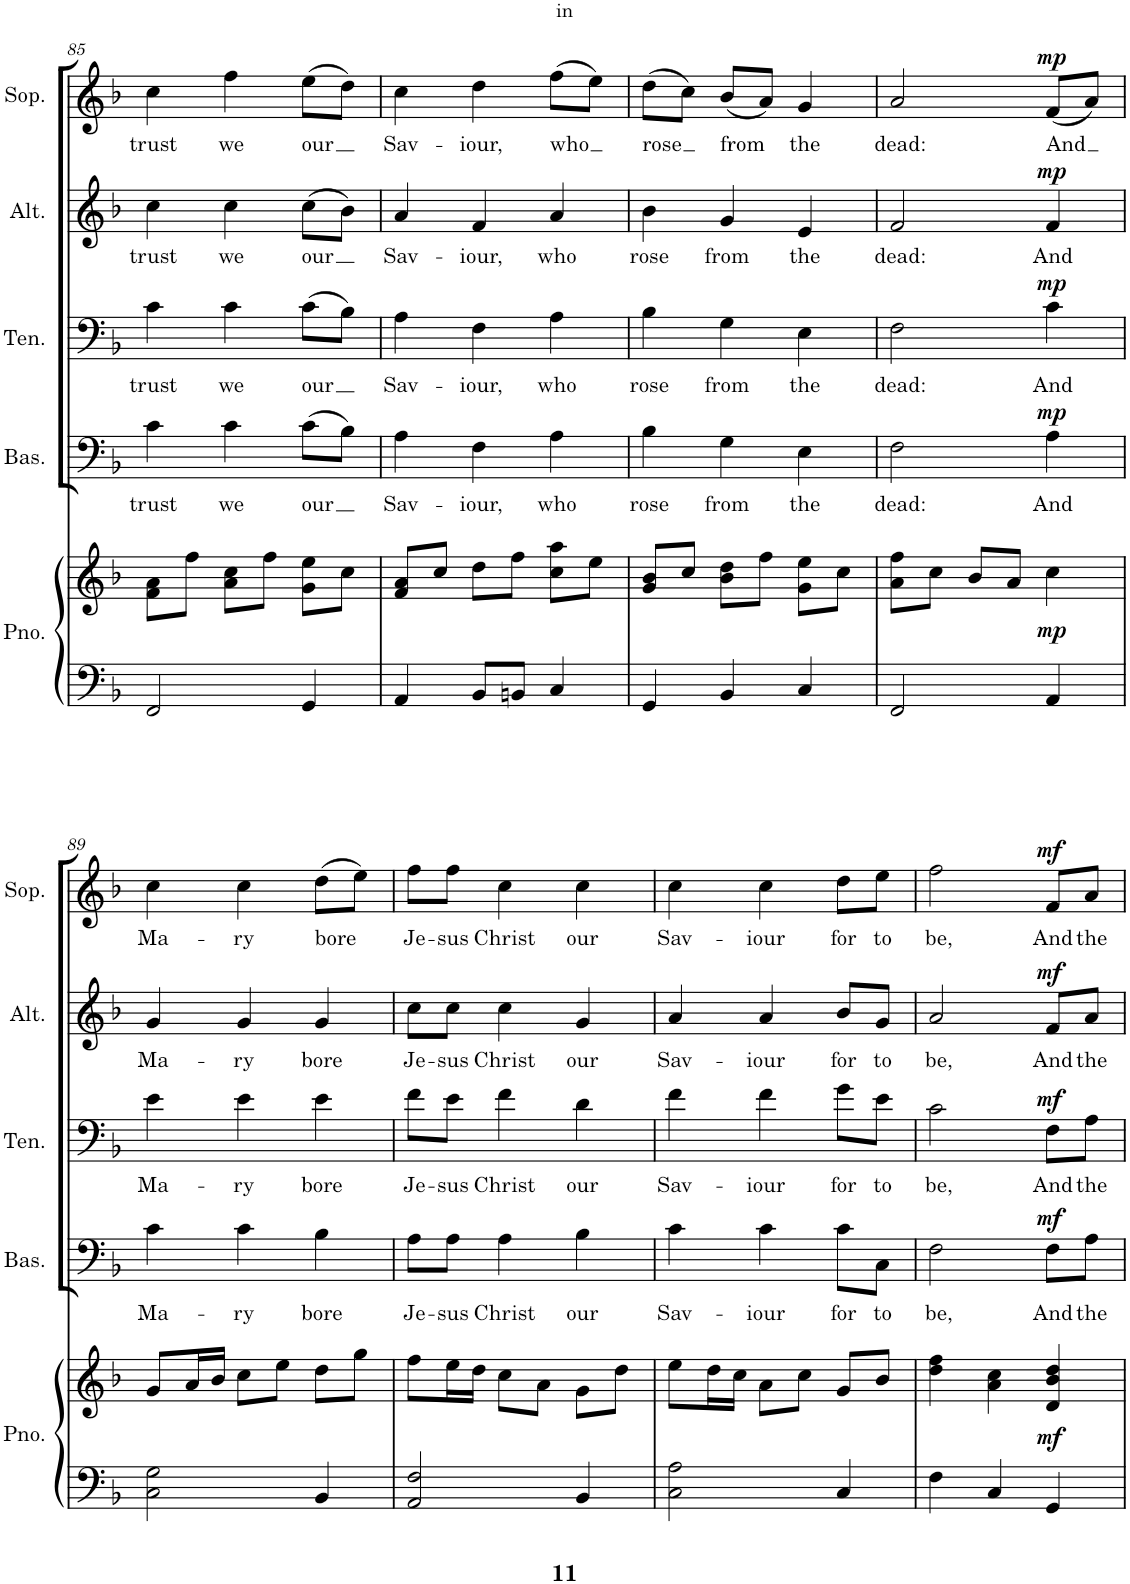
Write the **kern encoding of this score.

**kern	**kern	**dynam	**kern	**text	**dynam	**kern	**text	**dynam	**kern	**text	**dynam	**kern	**text	**dynam
*part5	*part5	*part5	*part4	*part4	*part4	*part3	*part3	*part3	*part2	*part2	*part2	*part1	*part1	*part1
*staff6	*staff5	*staff5/6	*staff4	*staff4	*staff4	*staff3	*staff3	*staff3	*staff2	*staff2	*staff2	*staff1	*staff1	*staff1
*I"Piano	*	*	*I"Bass	*	*	*I"Tenor	*	*	*I"Alto	*	*	*I"Soprano	*	*
*I'Pno.	*	*	*I'Bas.	*	*	*I'Ten.	*	*	*I'Alt.	*	*	*I'Sop.	*	*
!!LO:PB:g=z
*clefF4	*clefG2	*	*clefF4	*	*	*clefF4	*	*	*clefG2	*	*	*clefG2	*	*
*k[b-]	*k[b-]	*	*k[b-]	*	*	*k[b-]	*	*	*k[b-]	*	*	*k[b-]	*	*
*M3/4	*M3/4	*	*M3/4	*	*	*M3/4	*	*	*M3/4	*	*	*M3/4	*	*
=85	=85	=85	=85	=85	=85	=85	=85	=85	=85	=85	=85	=85	=85	=85
!	!	!	!	!LO:LY:b	!	!	!LO:LY:b	!	!	!LO:LY:b	!	!	!LO:LY:b	!
2FF/	8f\ 8a\L	.	4c\	trust	.	4c\	trust	.	4cc\	trust	.	4cc\	trust	.
.	8ff\J	.	.	.	.	.	.	.	.	.	.	.	.	.
!	!	!	!	!LO:LY:b	!	!	!LO:LY:b	!	!	!LO:LY:b	!	!	!LO:LY:b	!
.	8a\ 8cc\L	.	4c\	we	.	4c\	we	.	4cc\	we	.	4ff\	we	.
.	8ff\J	.	.	.	.	.	.	.	.	.	.	.	.	.
!	!	!	!	!LO:LY:b	!	!	!LO:LY:b	!	!	!LO:LY:b	!	!	!LO:LY:b	!
4GG/	8g\ 8ee\L	.	(8c\L	our	.	(8c\L	our	.	(8cc\L	our	.	(8ee\L	our	.
.	8cc\J	.	8B-\J)	.	.	8B-\J)	.	.	8b-\J)	.	.	8dd\J)	.	.
=86	=86	=86	=86	=86	=86	=86	=86	=86	=86	=86	=86	=86	=86	=86
!	!	!	!	!LO:LY:b	!	!	!LO:LY:b	!	!	!LO:LY:b	!	!	!LO:LY:b	!
4AA/	8f/ 8a/L	.	4A\	Sav-	.	4A\	Sav-	.	4a/	Sav-	.	4cc\	Sav-	.
.	8cc/J	.	.	.	.	.	.	.	.	.	.	.	.	.
!	!	!	!	!LO:LY:b	!	!	!LO:LY:b	!	!	!LO:LY:b	!	!	!LO:LY:b	!
8BB-/L	8dd\L	.	4F\	-iour,	.	4F\	-iour,	.	4f/	-iour,	.	4dd\	-iour,	.
8BBn/J	8ff\J	.	.	.	.	.	.	.	.	.	.	.	.	.
!	!	!	!	!LO:LY:b	!	!	!LO:LY:b	!	!	!LO:LY:b	!	!	!LO:LY:b	!
4C/	8cc\ 8aa\L	.	4A\	who	.	4A\	who	.	4a/	who	.	(8ff\L	who	.
.	8ee\J	.	.	.	.	.	.	.	.	.	.	8ee\J)	.	.
=87	=87	=87	=87	=87	=87	=87	=87	=87	=87	=87	=87	=87	=87	=87
!	!	!	!	!LO:LY:b	!	!	!LO:LY:b	!	!	!LO:LY:b	!	!	!LO:LY:b	!
4GG/	8g/ 8b-/L	.	4B-\	rose	.	4B-\	rose	.	4b-\	rose	.	(8dd\L	rose	.
.	8cc/J	.	.	.	.	.	.	.	.	.	.	8cc\J)	.	.
!	!	!	!	!LO:LY:b	!	!	!LO:LY:b	!	!	!LO:LY:b	!	!	!LO:LY:b	!
4BB-/	8b-\ 8dd\L	.	4G\	from	.	4G\	from	.	4g/	from	.	(8b-/L	from	.
.	8ff\J	.	.	.	.	.	.	.	.	.	.	8a/J)	.	.
!	!	!	!	!LO:LY:b	!	!	!LO:LY:b	!	!	!LO:LY:b	!	!	!LO:LY:b	!
4C/	8g\ 8ee\L	.	4E\	the	.	4E\	the	.	4e/	the	.	4g/	the	.
.	8cc\J	.	.	.	.	.	.	.	.	.	.	.	.	.
=88	=88	=88	=88	=88	=88	=88	=88	=88	=88	=88	=88	=88	=88	=88
!	!	!	!	!LO:LY:b	!	!	!LO:LY:b	!	!	!LO:LY:b	!	!	!LO:LY:b	!
2FF/	8a\ 8ff\L	.	2F\	dead:	.	2F\	dead:	.	2f/	dead:	.	2a/	dead:	.
.	8cc\J	.	.	.	.	.	.	.	.	.	.	.	.	.
.	8b-/L	.	.	.	.	.	.	.	.	.	.	.	.	.
.	8a/J	.	.	.	.	.	.	.	.	.	.	.	.	.
!	!	!LO:DY:b	!	!LO:LY:b	!LO:DY:a	!	!LO:LY:b	!LO:DY:a	!	!LO:LY:b	!LO:DY:a	!	!LO:LY:b	!LO:DY:a
4AA/	4cc\	mp	4A\	And	mp	4c\	And	mp	4f/	And	mp	(8f/L	And	mp
.	.	.	.	.	.	.	.	.	.	.	.	8a/J)	.	.
!!LO:LB:g=z
=89	=89	=89	=89	=89	=89	=89	=89	=89	=89	=89	=89	=89	=89	=89
!	!	!	!	!LO:LY:b	!	!	!LO:LY:b	!	!	!LO:LY:b	!	!	!LO:LY:b	!
2C\ 2G\	8g/L	.	4c\	Ma-	.	4e\	Ma-	.	4g/	Ma-	.	4cc\	Ma-	.
.	16a/L	.	.	.	.	.	.	.	.	.	.	.	.	.
.	16b-/JJ	.	.	.	.	.	.	.	.	.	.	.	.	.
!	!	!	!	!LO:LY:b	!	!	!LO:LY:b	!	!	!LO:LY:b	!	!	!LO:LY:b	!
.	8cc\L	.	4c\	-ry	.	4e\	-ry	.	4g/	-ry	.	4cc\	-ry	.
.	8ee\J	.	.	.	.	.	.	.	.	.	.	.	.	.
!	!	!	!	!LO:LY:b	!	!	!LO:LY:b	!	!	!LO:LY:b	!	!	!LO:LY:b	!
4BB-/	8dd\L	.	4B-\	bore	.	4e\	bore	.	4g/	bore	.	(8dd\L	bore	.
.	8gg\J	.	.	.	.	.	.	.	.	.	.	8ee\J)	.	.
=90	=90	=90	=90	=90	=90	=90	=90	=90	=90	=90	=90	=90	=90	=90
!	!	!	!	!LO:LY:b	!	!	!LO:LY:b	!	!	!LO:LY:b	!	!	!LO:LY:b	!
2AA/ 2F/	8ff\L	.	8A\L	Je-	.	8f\L	Je-	.	8cc\L	Je-	.	8ff\L	Je-	.
!	!	!	!	!LO:LY:b	!	!	!LO:LY:b	!	!	!LO:LY:b	!	!	!LO:LY:b	!
.	16ee\L	.	8A\J	-sus	.	8e\J	-sus	.	8cc\J	-sus	.	8ff\J	-sus	.
.	16dd\JJ	.	.	.	.	.	.	.	.	.	.	.	.	.
!	!	!	!	!LO:LY:b	!	!	!LO:LY:b	!	!	!LO:LY:b	!	!	!LO:LY:b	!
.	8cc\L	.	4A\	Christ	.	4f\	Christ	.	4cc\	Christ	.	4cc\	Christ	.
.	8a\J	.	.	.	.	.	.	.	.	.	.	.	.	.
!	!	!	!	!LO:LY:b	!	!	!LO:LY:b	!	!	!LO:LY:b	!	!	!LO:LY:b	!
4BB-/	8g\L	.	4B-\	our	.	4d\	our	.	4g/	our	.	4cc\	our	.
.	8dd\J	.	.	.	.	.	.	.	.	.	.	.	.	.
=91	=91	=91	=91	=91	=91	=91	=91	=91	=91	=91	=91	=91	=91	=91
!	!	!	!	!LO:LY:b	!	!	!LO:LY:b	!	!	!LO:LY:b	!	!	!LO:LY:b	!
2C\ 2A\	8ee\L	.	4c\	Sav-	.	4f\	Sav-	.	4a/	Sav-	.	4cc\	Sav-	.
.	16dd\L	.	.	.	.	.	.	.	.	.	.	.	.	.
.	16cc\JJ	.	.	.	.	.	.	.	.	.	.	.	.	.
!	!	!	!	!LO:LY:b	!	!	!LO:LY:b	!	!	!LO:LY:b	!	!	!LO:LY:b	!
.	8a\L	.	4c\	-iour	.	4f\	-iour	.	4a/	-iour	.	4cc\	-iour	.
.	8cc\J	.	.	.	.	.	.	.	.	.	.	.	.	.
!	!	!	!	!LO:LY:b	!	!	!LO:LY:b	!	!	!LO:LY:b	!	!	!LO:LY:b	!
4C/	8g/L	.	8c\L	for	.	8g\L	for	.	8b-/L	for	.	8dd\L	for	.
!	!	!	!	!LO:LY:b	!	!	!LO:LY:b	!	!	!LO:LY:b	!	!	!LO:LY:b	!
.	8b-/J	.	8C\J	to	.	8e\J	to	.	8g/J	to	.	8ee\J	to	.
=92	=92	=92	=92	=92	=92	=92	=92	=92	=92	=92	=92	=92	=92	=92
!	!	!	!	!LO:LY:b	!	!	!LO:LY:b	!	!	!LO:LY:b	!	!	!LO:LY:b	!
4F\	4dd\ 4ff\	.	2F\	be,	.	2c\	be,	.	2a/	be,	.	2ff\	be,	.
4C/	4a\ 4cc\	.	.	.	.	.	.	.	.	.	.	.	.	.
!	!	!LO:DY:b	!	!LO:LY:b	!LO:DY:a	!	!LO:LY:b	!LO:DY:a	!	!LO:LY:b	!LO:DY:a	!	!LO:LY:b	!LO:DY:a
4GG/	4d/ 4b-/ 4dd/	mf	8F\L	And	mf	8F\L	And	mf	8f/L	And	mf	8f/L	And	mf
!	!	!	!	!LO:LY:b	!	!	!LO:LY:b	!	!	!LO:LY:b	!	!	!LO:LY:b	!
.	.	.	8A\J	the	.	8A\J	the	.	8a/J	the	.	8a/J	the	.
=	=	=	=	=	=	=	=	=	=	=	=	=	=	=
*-	*-	*-	*-	*-	*-	*-	*-	*-	*-	*-	*-	*-	*-	*-
